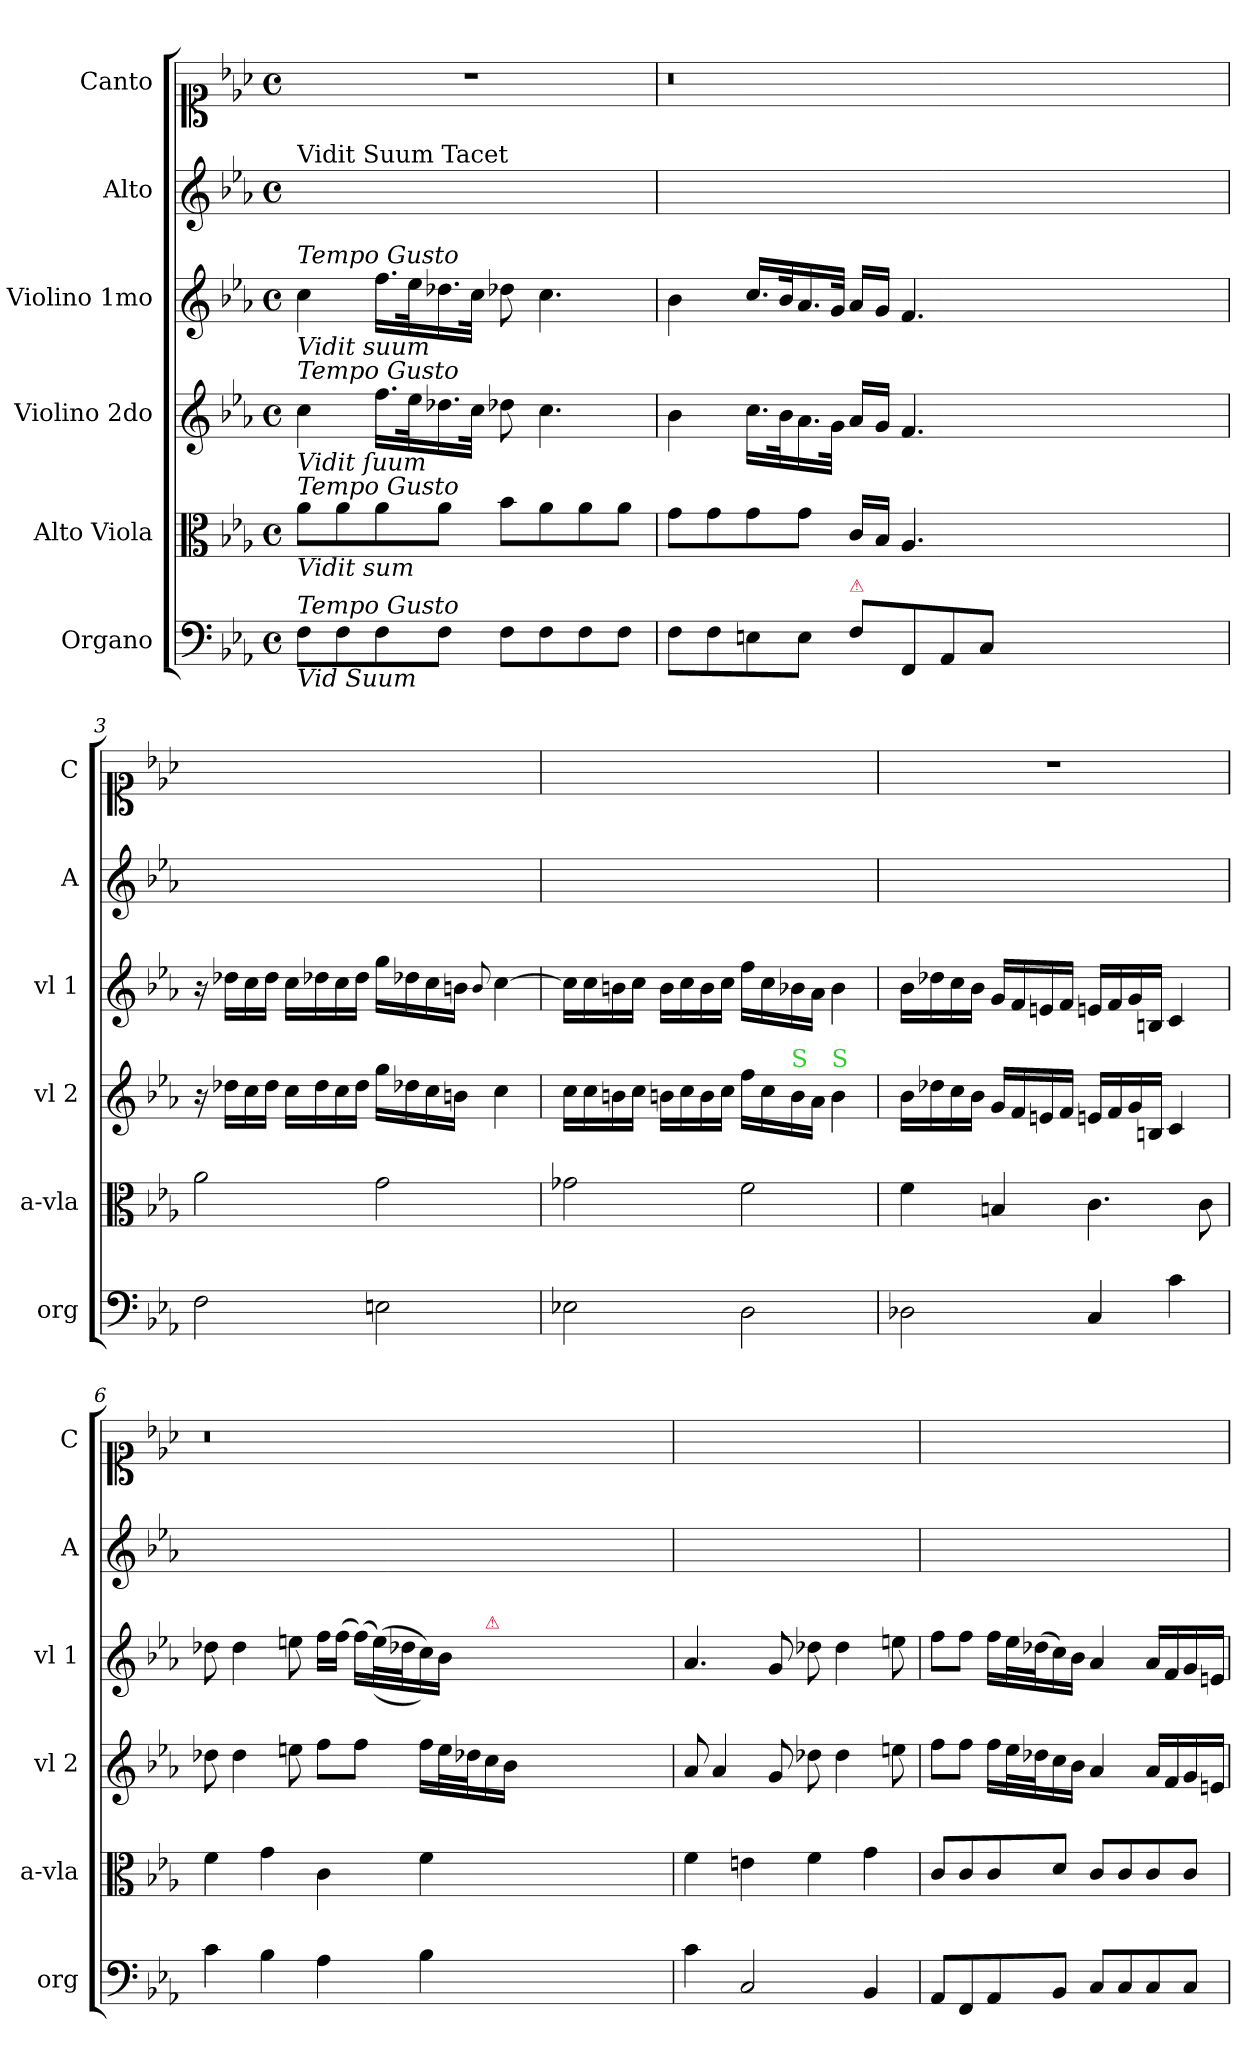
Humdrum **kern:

**kern	**kern	**kern	**kern	**dynam	**kern	**kern
*part6	*part5	*part4	*part3	*part3	*part2	*part1
*staff6	*staff5	*staff4	*staff3	*staff3	*staff2	*staff1
*I"Organo	*I"Alto Viola	*I"Violino 2do	*I"Violino 1mo	*	*I"Alto	*I"Canto
*I'org	*I'a-vla	*I'vl 2	*I'vl 1	*	*I'A	*I'C
*clefF4	*clefC3	*clefG2	*clefG2	*	*clefG2	*clefC1
*k[b-e-a-]	*k[b-e-a-]	*k[b-e-a-]	*k[b-e-a-]	*	*k[b-e-a-]	*k[b-e-a-]
*M4/4	*M4/4	*M4/4	*M4/4	*	*M4/4	*M4/4
*met(c)	*met(c)	*met(c)	*met(c)	*	*met(c)	*met(c)
=1	=1	=1	=1	=1	=1	=1
!	!	!	!	!	!LO:TX:a:t=Vidit Suum Tacet	!
!	!	!	!LO:TX:b:i:t=Vidit suum	!	!	!
!	!	!	!LO:TX:a:i:t=Tempo Gusto	!	!	!
!	!	!LO:TX:b:i:t=Vidit ſuum	!	!	!	!
!	!	!LO:TX:a:i:t=Tempo Gusto	!	!	!	!
!	!LO:TX:b:i:t=Vidit sum	!	!	!	!	!
!	!LO:TX:a:i:t=Tempo Gusto	!	!	!	!	!
!LO:TX:b:i:t=Vid Suum	!	!	!	!	!	!
!LO:TX:a:i:t=Tempo Gusto	!	!	!	!	!	!
8F\L	8a-\L	4cc\	4cc\	.	1ryy	1r
8F\	8a-\	.	.	.	.	.
8F\	8a-\	16.ff\LL	16.ff\LL	.	.	.
.	.	32ee-\K	32ee-\K	.	.	.
8F\J	8a-\J	16.dd-X\	16.dd-X\	.	.	.
.	.	32cc\JJk	32cc\JJk	.	.	.
8F\L	8b-\L	8dd-X\	8dd-X\	.	.	.
8F\	8a-\	4.cc\	4.cc\	.	.	.
8F\	8a-\	.	.	.	.	.
8F\J	8a-\J	.	.	.	.	.
=2	=2	=2	=2	=2	=2	=2
8F\L	8g\L	4b-\	4b-\	.	1ryy	0.r
8F\	8g\	.	.	.	.	.
8En\	8g\	16.cc\LL	16.cc/LL	.	.	.
.	.	32b-\K	32b-/K	.	.	.
8E\J	8g\J	16.a-\	16.a-/	.	.	.
.	.	32g\JJk	32g/JJk	.	.	.
!LO:TX:a:color=crimson:t=⚠	!	!	!	!	!	!
8F\L	16c/LL	16a-/LL	16a-/LL	.	.	.
.	16B-/JJ	16g/JJ	16g/JJ	.	.	.
8FF/	4.A-/	4.f/	4.f/	.	.	.
8AA-/	.	.	.	.	.	.
8C/J	.	.	.	.	.	.
0ryy	0ryy	0ryy	0ryy	.	0ryy	.
=3	=3	=3	=3	=3	=3	=3
2F\	2a-\	16r	16r	.	1ryy	1ryy
!	!	!	!	!LO:DY:b	!	!
.	.	16dd-X\LL	16dd-X\LL	p&colon;	.	.
.	.	16cc\	16cc\	.	.	.
.	.	16dd-\JJ	16dd-\JJ	.	.	.
.	.	16cc\LL	16cc\LL	.	.	.
.	.	16dd-\	16dd-X\	.	.	.
.	.	16cc\	16cc\	.	.	.
.	.	16dd-\JJ	16dd-\JJ	.	.	.
2En\	2g\	16gg\LL	16gg\LL	.	.	.
.	.	16dd-X\	16dd-X\	.	.	.
.	.	16cc\	16cc\	.	.	.
.	.	16bn\JJ	16bn\JJ	.	.	.
.	.	.	8qqb/	.	.	.
.	.	4cc\	[4cc\	.	.	.
=4	=4	=4	=4	=4	=4	=4
2E-X\	2g-X\	16cc\LL	16cc\LL]	.	1ryy	1ryy
.	.	16cc\	16cc\	.	.	.
.	.	16bn\	16bn\	.	.	.
.	.	16cc\JJ	16cc\JJ	.	.	.
.	.	16bn\LL	16b\LL	.	.	.
.	.	16cc\	16cc\	.	.	.
.	.	16b\	16b\	.	.	.
.	.	16cc\JJ	16cc\JJ	.	.	.
2D\	2f\	16ff\LL	16ff\LL	.	.	.
.	.	16cc\	16cc\	.	.	.
!	!	!LO:TX:a:color=limegreen:t=S	!	!	!	!
.	.	16b\	16b-X\	.	.	.
.	.	16a-\JJ	16a-\JJ	.	.	.
!	!	!LO:TX:a:color=limegreen:t=S	!	!	!	!
.	.	4b\	4b-\	.	.	.
=5	=5	=5	=5	=5	=5	=5
2D-X\	4f\	16b-\LL	16b-\LL	.	1ryy	1r
.	.	16dd-X\	16dd-X\	.	.	.
.	.	16cc\	16cc\	.	.	.
.	.	16b-\JJ	16b-\JJ	.	.	.
.	4Bn/	16g/LL	16g/LL	.	.	.
.	.	16f/	16f/	.	.	.
.	.	16en/	16en/	.	.	.
.	.	16f/JJ	16f/JJ	.	.	.
4C/	4.c\	16en/LL	16en/LL	.	.	.
.	.	16f/	16f/	.	.	.
.	.	16g/	16g/	.	.	.
.	.	16Bn/JJ	16Bn/JJ	.	.	.
4c\	.	4c/	4c/	.	.	.
.	8c\	.	.	.	.	.
=6	=6	=6	=6	=6	=6	=6
4c\	4f\	8dd-X\	8dd-X\	.	1ryy	0.r
.	.	4dd-\	4dd-\	.	.	.
4B-\	4g\	.	.	.	.	.
.	.	8een\	8een\	.	.	.
4A-\	4c\	8ff\L	16ff\LL	.	.	.
.	.	.	(16ff\JJ	.	.	.
.	.	8ff\J	(16ff\LL)	.	.	.
.	.	.	(<(>32ee\L)	.	.	.
.	.	.	32dd-X\J	.	.	.
4B-\	4f\	16ff\LL	16cc\))	.	.	.
.	.	32ee\L	16b-\JJ	.	.	.
.	.	32dd-X\J	.	.	.	.
!	!	!	!LO:TX:a:color=crimson:t=⚠	!	!	!
.	.	16cc\	8ryy	.	.	.
.	.	16b-\JJ	.	.	.	.
0ryy	0ryy	0ryy	0ryy	.	0ryy	.
=7	=7	=7	=7	=7	=7	=7
4c\	4f\	8a-/	4.a-/	.	1ryy	1ryy
.	.	4a-/	.	.	.	.
2C/	4en\	.	.	.	.	.
.	.	8g/	8g/	.	.	.
.	4f\	8dd-X\	8dd-X\	.	.	.
.	.	4dd-\	4dd-\	.	.	.
4BB-/	4g\	.	.	.	.	.
.	.	8een\	8een\	.	.	.
=8	=8	=8	=8	=8	=8	=8
8AA-/L	8c/L	8ff\L	8ff\L	.	1ryy	1ryy
8FF/	8c/	8ff\J	8ff\J	.	.	.
8AA-/	8c/	16ff\LL	16ff\LL	.	.	.
.	.	32ee-\L	32ee-\L	.	.	.
.	.	32dd-X\J	(32dd-X\J	.	.	.
8BB-/J	8d/J	16cc\	16cc\)	.	.	.
.	.	16b-\JJ	16b-\JJ	.	.	.
8C/L	8c/L	4a-/	4a-/	.	.	.
8C/	8c/	.	.	.	.	.
8C/	8c/	16a-/LL	16a-/LL	.	.	.
.	.	16f/	16f/	.	.	.
8C/J	8c/J	16g/	16g/	.	.	.
.	.	16en/JJ	16en/JJ	.	.	.
=	=	=	=	=	=	=
*-	*-	*-	*-	*-	*-	*-
